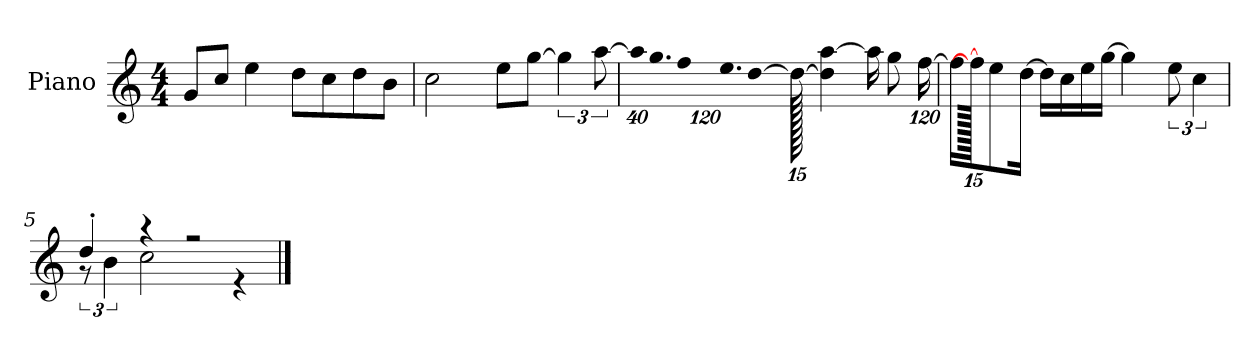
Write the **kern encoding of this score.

**kern
*part1
*staff1
*I"Piano
*I'P-no
*clefG2
*k[]
*M4/4
*MM90
=1
8g/L
8cc/J
4ee\
8dd\L
8cc\
8dd\
8b\J
=2
2cc\
8ee\L
[8gg\J
6gg\]
[12aa\
=3
*Xbrackettup
!LO:N:vis=32
640%23aa\KLL]
!LO:N:vis=16.
960%103gg\J
!LO:N:vis=8
960%137ff\
!LO:N:vis=16.
960%103ee\L
[384%41dd\J
1920dd\_
4dd\] [4aa\
16aa\KL]
8gg\
[1920%119ff\Jk
=4
16ff\KL]
1920ff\_
8ee\
[16dd\Jk
16dd\LL]
16cc\
16ee\
[16gg\JJ
4gg\]
*brackettup
12ee\
6cc\
=5
*^
4dd'/	12r
.	6b\
4r	2cc\
2r	.
.	4r
*v	*v
==
*-
